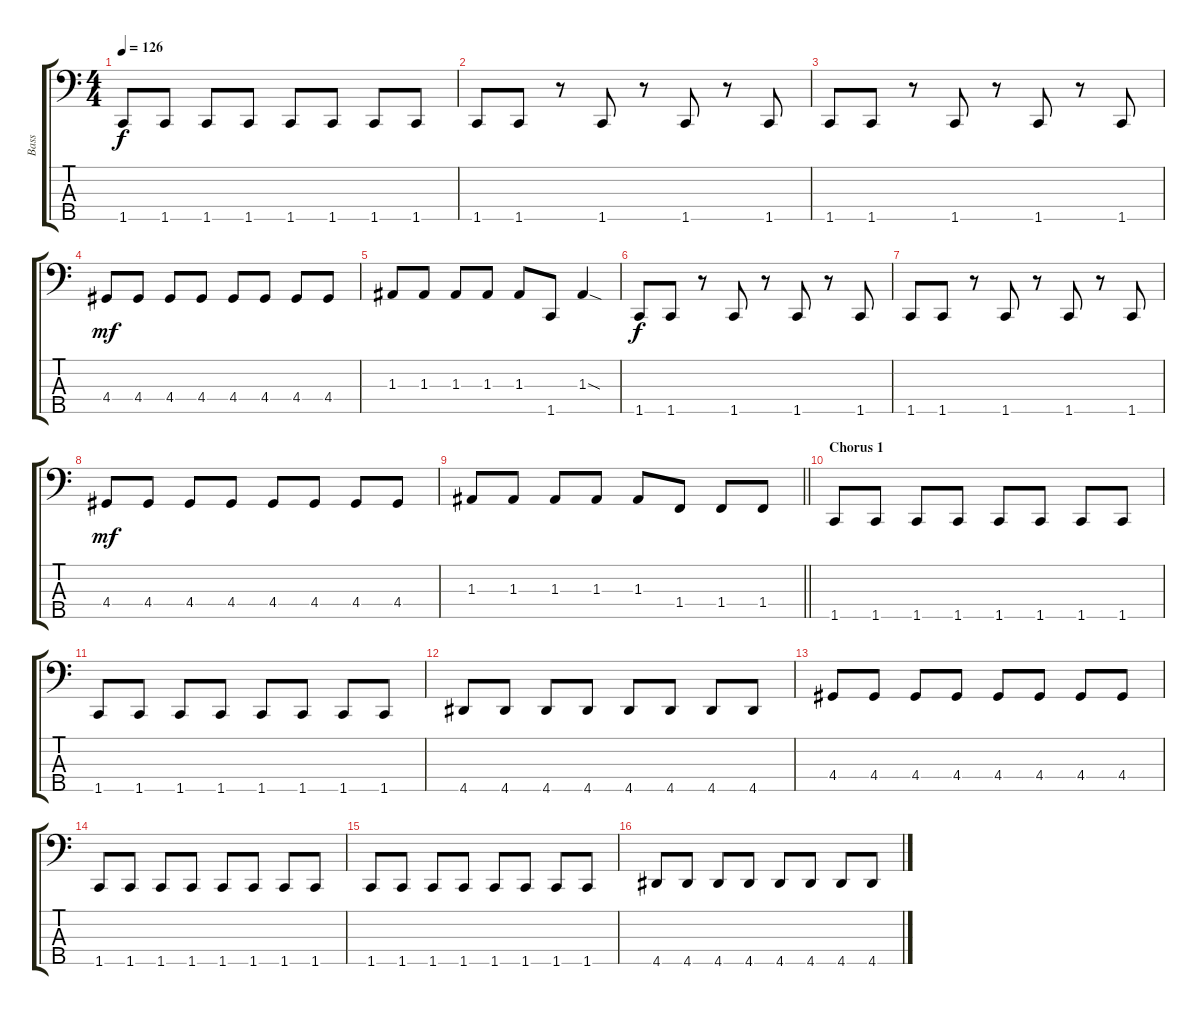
\track ("Bass" "Bass") {instrument electricbassfinger}
\staff {score tabs}
\tuning (G2 D2 A1 E1 B0) {hide}
\ts (4 4)
\tempo 126
\clef f4
\ks c
1.5.8{dy f} 1.5.8 1.5.8 1.5.8 1.5.8 1.5.8 1.5.8 1.5.8 |
1.5.8 1.5.8 r.8 1.5.8 r.8 1.5.8 r.8 1.5.8 |
1.5.8 1.5.8 r.8 1.5.8 r.8 1.5.8 r.8 1.5.8 |
4.4.8{dy mf} 4.4.8 4.4.8 4.4.8 4.4.8 4.4.8 4.4.8 4.4.8 |
1.3.8 1.3.8 1.3.8 1.3.8 1.3.8 1.5.8 1.3{sod}.4 |
1.5.8{dy f} 1.5.8 r.8 1.5.8 r.8 1.5.8 r.8 1.5.8 |
1.5.8 1.5.8 r.8 1.5.8 r.8 1.5.8 r.8 1.5.8 |
4.4.8{dy mf} 4.4.8 4.4.8 4.4.8 4.4.8 4.4.8 4.4.8 4.4.8 |
\barLineRight lightlight
1.3.8 1.3.8 1.3.8 1.3.8 1.3.8 1.4.8 1.4.8 1.4.8 |
\section ("" "Chorus 1")
1.5.8 1.5.8 1.5.8 1.5.8 1.5.8 1.5.8 1.5.8 1.5.8 |
1.5.8 1.5.8 1.5.8 1.5.8 1.5.8 1.5.8 1.5.8 1.5.8 |
4.5.8 4.5.8 4.5.8 4.5.8 4.5.8 4.5.8 4.5.8 4.5.8 |
4.4.8 4.4.8 4.4.8 4.4.8 4.4.8 4.4.8 4.4.8 4.4.8 |
1.5.8 1.5.8 1.5.8 1.5.8 1.5.8 1.5.8 1.5.8 1.5.8 |
1.5.8 1.5.8 1.5.8 1.5.8 1.5.8 1.5.8 1.5.8 1.5.8 |
4.5.8 4.5.8 4.5.8 4.5.8 4.5.8 4.5.8 4.5.8 4.5.8
